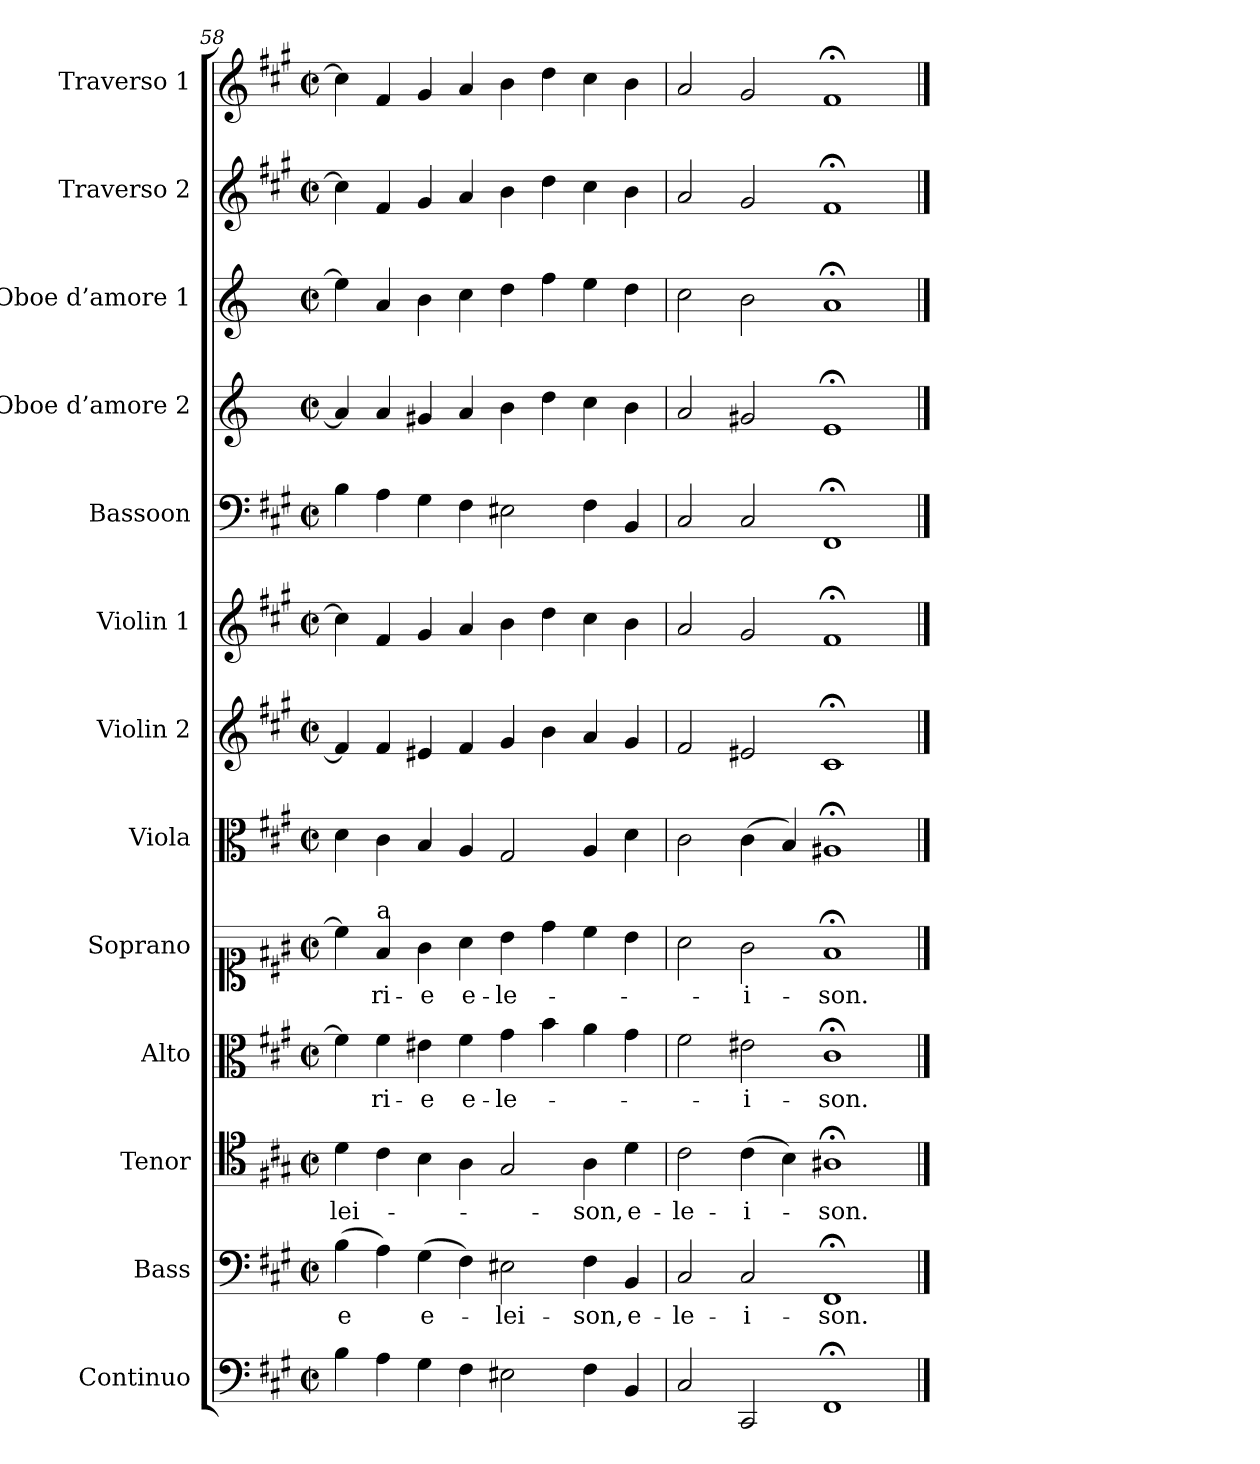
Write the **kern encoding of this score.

**kern	**kern	**text	**kern	**text	**kern	**text	**kern	**text	**kern	**kern	**kern	**kern	**kern	**kern	**kern	**kern
*part13	*part12	*part12	*part11	*part11	*part10	*part10	*part9	*part9	*part8	*part7	*part6	*part5	*part4	*part3	*part2	*part1
*staff13	*staff12	*staff12	*staff11	*staff11	*staff10	*staff10	*staff9	*staff9	*staff8	*staff7	*staff6	*staff5	*staff4	*staff3	*staff2	*staff1
*I"Continuo	*I"Bass	*	*I"Tenor	*	*I"Alto	*	*I"Soprano	*	*I"Viola	*I"Violin 2	*I"Violin 1	*I"Bassoon	*I"Oboe d’amore 2	*I"Oboe d’amore 1	*I"Traverso 2	*I"Traverso 1
*I'Cont	*I'B	*	*I'T	*	*I'A	*	*I'S	*	*I'Vla	*I'Vln 2	*I'Vln 1	*I'Bsn	*I'Ob d’a 2	*I'Ob d’a 1	*I'Trv 2	*I'Trv 1
*clefF4	*clefF4	*	*clefC4	*	*clefC3	*	*clefC1	*	*clefC3	*clefG2	*clefG2	*clefF4	*clefG2	*clefG2	*clefG2	*clefG2
*	*	*	*	*	*	*	*	*	*	*	*	*	*ITrd2c3	*ITrd2c3	*	*
*k[f#c#g#]	*k[f#c#g#]	*	*k[f#c#g#]	*	*k[f#c#g#]	*	*k[f#c#g#]	*	*k[f#c#g#]	*k[f#c#g#]	*k[f#c#g#]	*k[f#c#g#]	*k[f#c#g#]	*k[f#c#g#]	*k[f#c#g#]	*k[f#c#g#]
*M4/2	*M4/2	*	*M4/2	*	*M4/2	*	*M4/2	*	*M4/2	*M4/2	*M4/2	*M4/2	*M4/2	*M4/2	*M4/2	*M4/2
*met(c|)	*met(c|)	*	*met(c|)	*	*met(c|)	*	*met(c|)	*	*met(c|)	*met(c|)	*met(c|)	*met(c|)	*met(c|)	*met(c|)	*met(c|)	*met(c|)
=58	=58	=58	=58	=58	=58	=58	=58	=58	=58	=58	=58	=58	=58	=58	=58	=58
!	!	!LO:LY:b	!	!LO:LY:b	!	!	!	!	!	!	!	!	!	!	!	!
4B\	(4B\	-e	4d\	-lei-	4f#\]	.	4cc#\]	.	4d\	4f#/]	4cc#\]	4B\	4f#/]	4cc#\]	4cc#\]	4cc#\]
!	!	!	!	!	!	!	!LO:TX:a:t=a	!	!	!	!	!	!	!	!	!
!	!	!	!	!	!	!LO:LY:b	!	!LO:LY:b	!	!	!	!	!	!	!	!
4A\	4A\)	.	4c#\	.	4f#\	-ri-	4f#/	-ri-	4c#\	4f#/	4f#/	4A\	4f#/	4f#/	4f#/	4f#/
!	!	!LO:LY:b	!	!	!	!LO:LY:b	!	!LO:LY:b	!	!	!	!	!	!	!	!
4G#\	(4G#\	e-	4B\	.	4e#X\	-e	4g#\	-e	4B/	4e#X/	4g#/	4G#\	4e#X/	4g#\	4g#/	4g#/
!	!	!	!	!	!	!LO:LY:b	!	!LO:LY:b	!	!	!	!	!	!	!	!
4F#\	4F#\)	.	4A\	.	4f#\	e-	4a\	e-	4A/	4f#/	4a/	4F#\	4f#/	4a\	4a/	4a/
!	!	!LO:LY:b	!	!	!	!LO:LY:b	!	!LO:LY:b	!	!	!	!	!	!	!	!
2E#X\	2E#X\	-lei-	2G#/	.	4g#\	-le-	4b\	-le-	2G#/	4g#/	4b\	2E#X\	4g#\	4b\	4b\	4b\
.	.	.	.	.	4b\	.	4dd\	.	.	4b\	4dd\	.	4b\	4dd\	4dd\	4dd\
!	!	!LO:LY:b	!	!LO:LY:b	!	!	!	!	!	!	!	!	!	!	!	!
4F#\	4F#\	-son,	4A\	-son,	4a\	.	4cc#\	.	4A/	4a/	4cc#\	4F#\	4a\	4cc#\	4cc#\	4cc#\
!	!	!LO:LY:b	!	!LO:LY:b	!	!	!	!	!	!	!	!	!	!	!	!
4BB/	4BB/	e-	4d\	e-	4g#\	.	4b\	.	4d\	4g#/	4b\	4BB/	4g#\	4b\	4b\	4b\
=59	=59	=59	=59	=59	=59	=59	=59	=59	=59	=59	=59	=59	=59	=59	=59	=59
!	!	!LO:LY:b	!	!LO:LY:b	!	!	!	!	!	!	!	!	!	!	!	!
2C#/	2C#/	-le-	2c#\	-le-	2f#\	.	2a\	.	2c#\	2f#/	2a/	2C#/	2f#/	2a\	2a/	2a/
!	!	!LO:LY:b	!	!LO:LY:b	!	!LO:LY:b	!	!LO:LY:b	!	!	!	!	!	!	!	!
2CC#/	2C#/	-i-	(4c#\	-i-	2e#X\	-i-	2g#\	-i-	(4c#\	2e#X/	2g#/	2C#/	2e#X/	2g#\	2g#/	2g#/
.	.	.	4B\)	.	.	.	.	.	4B/)	.	.	.	.	.	.	.
!	!	!LO:LY:b	!	!LO:LY:b	!	!LO:LY:b	!	!LO:LY:b	!	!	!	!	!	!	!	!
1FF#;<	1FF#;<	-son.	1A#X;<	-son.	1c#;<	-son.	1f#;<	-son.	1A#X;<	1c#;<	1f#;<	1FF#;<	1c#;<	1f#;<	1f#;<	1f#;<
==	==	==	==	==	==	==	==	==	==	==	==	==	==	==	==	==
*-	*-	*-	*-	*-	*-	*-	*-	*-	*-	*-	*-	*-	*-	*-	*-	*-
